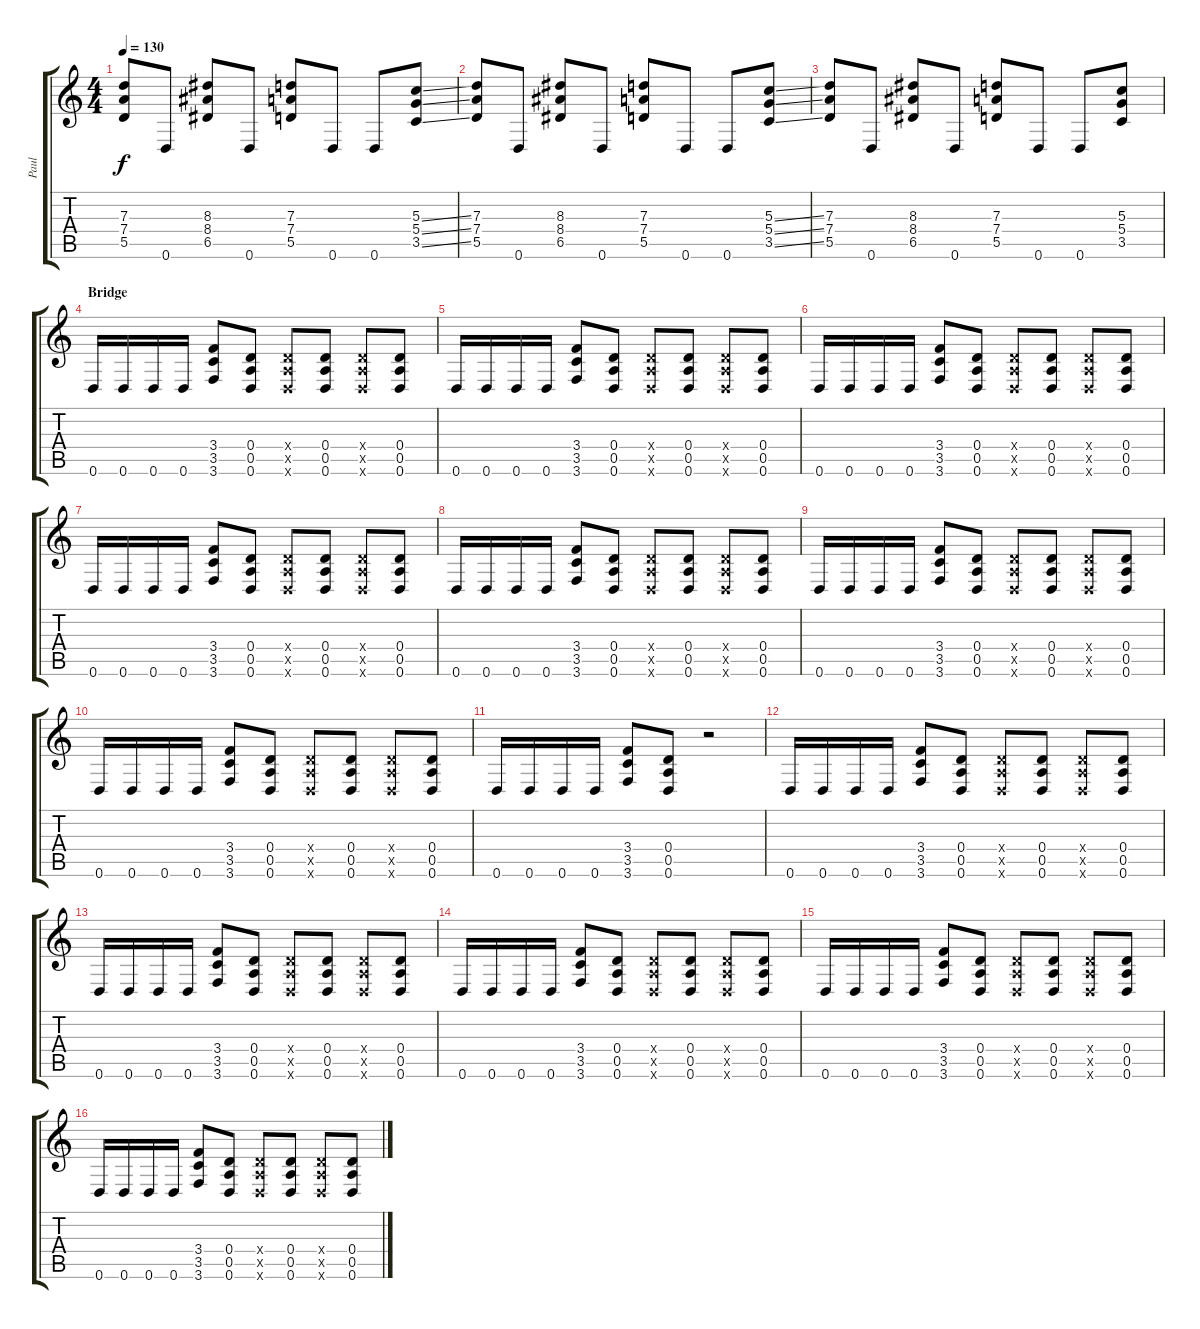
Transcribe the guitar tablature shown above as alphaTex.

\track ("Paul" "Paul") {instrument distortionguitar}
\staff {score tabs}
\tuning (E4 B3 G3 D3 A2 D2) {hide}
\ts (4 4)
\tempo 130
\clef g2
\ks c
(7.3 7.4 5.5).8{dy f} 0.6.8 (8.3 8.4 6.5).8 0.6.8 (7.3 7.4 5.5).8 0.6.8 0.6.8 (5.3{ss} 5.4{ss} 3.5{ss}).8 |
(7.3 7.4 5.5).8 0.6.8 (8.3 8.4 6.5).8 0.6.8 (7.3 7.4 5.5).8 0.6.8 0.6.8 (5.3{ss} 5.4{ss} 3.5{ss}).8 |
(7.3 7.4 5.5).8 0.6.8 (8.3 8.4 6.5).8 0.6.8 (7.3 7.4 5.5).8 0.6.8 0.6.8 (5.3 5.4 3.5).8 |
\section ("" "Bridge")
0.6.16 0.6.16 0.6.16 0.6.16 (3.4 3.5 3.6).8 (0.4 0.5 0.6).8 (0.4{x} 0.5{x} 0.6{x}).8 (0.4 0.5 0.6).8 (0.4{x} 0.5{x} 0.6{x}).8 (0.4 0.5 0.6).8 |
0.6.16 0.6.16 0.6.16 0.6.16 (3.4 3.5 3.6).8 (0.4 0.5 0.6).8 (0.4{x} 0.5{x} 0.6{x}).8 (0.4 0.5 0.6).8 (0.4{x} 0.5{x} 0.6{x}).8 (0.4 0.5 0.6).8 |
0.6.16 0.6.16 0.6.16 0.6.16 (3.4 3.5 3.6).8 (0.4 0.5 0.6).8 (0.4{x} 0.5{x} 0.6{x}).8 (0.4 0.5 0.6).8 (0.4{x} 0.5{x} 0.6{x}).8 (0.4 0.5 0.6).8 |
0.6.16 0.6.16 0.6.16 0.6.16 (3.4 3.5 3.6).8 (0.4 0.5 0.6).8 (0.4{x} 0.5{x} 0.6{x}).8 (0.4 0.5 0.6).8 (0.4{x} 0.5{x} 0.6{x}).8 (0.4 0.5 0.6).8 |
0.6.16 0.6.16 0.6.16 0.6.16 (3.4 3.5 3.6).8 (0.4 0.5 0.6).8 (0.4{x} 0.5{x} 0.6{x}).8 (0.4 0.5 0.6).8 (0.4{x} 0.5{x} 0.6{x}).8 (0.4 0.5 0.6).8 |
0.6.16 0.6.16 0.6.16 0.6.16 (3.4 3.5 3.6).8 (0.4 0.5 0.6).8 (0.4{x} 0.5{x} 0.6{x}).8 (0.4 0.5 0.6).8 (0.4{x} 0.5{x} 0.6{x}).8 (0.4 0.5 0.6).8 |
0.6.16 0.6.16 0.6.16 0.6.16 (3.4 3.5 3.6).8 (0.4 0.5 0.6).8 (0.4{x} 0.5{x} 0.6{x}).8 (0.4 0.5 0.6).8 (0.4{x} 0.5{x} 0.6{x}).8 (0.4 0.5 0.6).8 |
0.6.16 0.6.16 0.6.16 0.6.16 (3.4 3.5 3.6).8 (0.4 0.5 0.6).8 r.2 |
0.6.16 0.6.16 0.6.16 0.6.16 (3.4 3.5 3.6).8 (0.4 0.5 0.6).8 (0.4{x} 0.5{x} 0.6{x}).8 (0.4 0.5 0.6).8 (0.4{x} 0.5{x} 0.6{x}).8 (0.4 0.5 0.6).8 |
0.6.16 0.6.16 0.6.16 0.6.16 (3.4 3.5 3.6).8 (0.4 0.5 0.6).8 (0.4{x} 0.5{x} 0.6{x}).8 (0.4 0.5 0.6).8 (0.4{x} 0.5{x} 0.6{x}).8 (0.4 0.5 0.6).8 |
0.6.16 0.6.16 0.6.16 0.6.16 (3.4 3.5 3.6).8 (0.4 0.5 0.6).8 (0.4{x} 0.5{x} 0.6{x}).8 (0.4 0.5 0.6).8 (0.4{x} 0.5{x} 0.6{x}).8 (0.4 0.5 0.6).8 |
0.6.16 0.6.16 0.6.16 0.6.16 (3.4 3.5 3.6).8 (0.4 0.5 0.6).8 (0.4{x} 0.5{x} 0.6{x}).8 (0.4 0.5 0.6).8 (0.4{x} 0.5{x} 0.6{x}).8 (0.4 0.5 0.6).8 |
0.6.16 0.6.16 0.6.16 0.6.16 (3.4 3.5 3.6).8 (0.4 0.5 0.6).8 (0.4{x} 0.5{x} 0.6{x}).8 (0.4 0.5 0.6).8 (0.4{x} 0.5{x} 0.6{x}).8 (0.4 0.5 0.6).8
